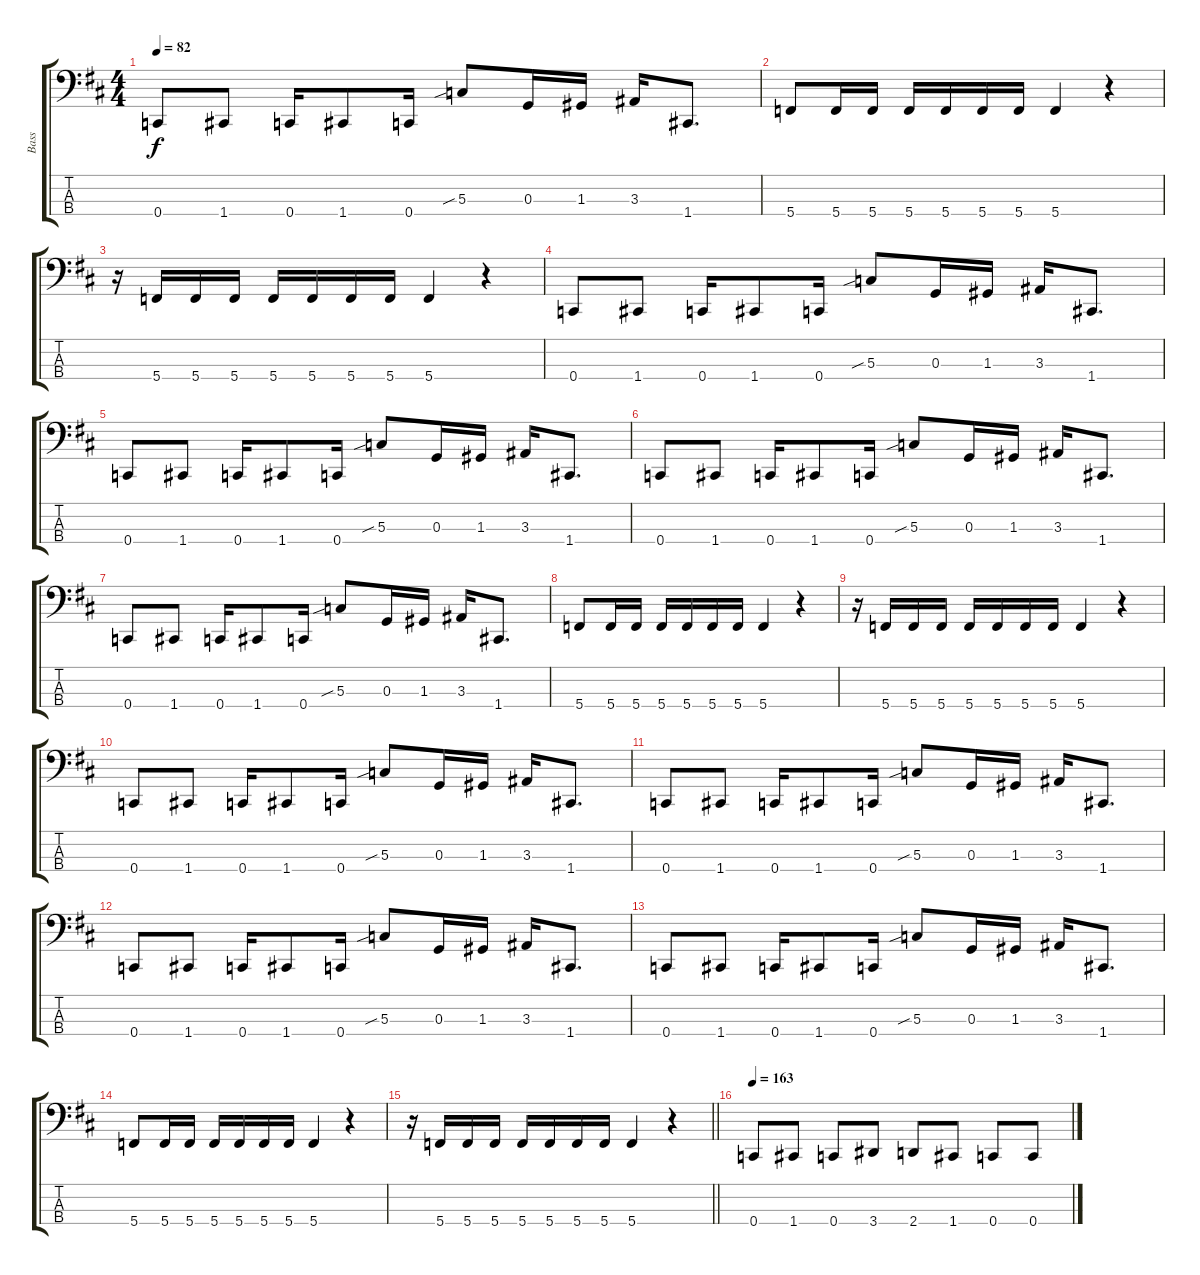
\track ("Bass" "Bass") {instrument electricbasspick}
\staff {score tabs}
\tuning (F2 C2 G1 C1) {hide}
\ts (4 4)
\tempo 82
\clef f4
\ks d
0.4.8{dy f} 1.4.8 0.4.16 1.4.8 0.4.16 5.3{sib}.8 0.3.16 1.3.16 3.3.16 1.4.8{d} |
5.4.8 5.4.16 5.4.16 5.4.16 5.4.16 5.4.16 5.4.16 5.4.4 r.4 |
r.16 5.4.16 5.4.16 5.4.16 5.4.16 5.4.16 5.4.16 5.4.16 5.4.4 r.4 |
0.4.8 1.4.8 0.4.16 1.4.8 0.4.16 5.3{sib}.8 0.3.16 1.3.16 3.3.16 1.4.8{d} |
0.4.8 1.4.8 0.4.16 1.4.8 0.4.16 5.3{sib}.8 0.3.16 1.3.16 3.3.16 1.4.8{d} |
0.4.8 1.4.8 0.4.16 1.4.8 0.4.16 5.3{sib}.8 0.3.16 1.3.16 3.3.16 1.4.8{d} |
0.4.8 1.4.8 0.4.16 1.4.8 0.4.16 5.3{sib}.8 0.3.16 1.3.16 3.3.16 1.4.8{d} |
5.4.8 5.4.16 5.4.16 5.4.16 5.4.16 5.4.16 5.4.16 5.4.4 r.4 |
r.16 5.4.16 5.4.16 5.4.16 5.4.16 5.4.16 5.4.16 5.4.16 5.4.4 r.4 |
0.4.8 1.4.8 0.4.16 1.4.8 0.4.16 5.3{sib}.8 0.3.16 1.3.16 3.3.16 1.4.8{d} |
0.4.8 1.4.8 0.4.16 1.4.8 0.4.16 5.3{sib}.8 0.3.16 1.3.16 3.3.16 1.4.8{d} |
0.4.8 1.4.8 0.4.16 1.4.8 0.4.16 5.3{sib}.8 0.3.16 1.3.16 3.3.16 1.4.8{d} |
0.4.8 1.4.8 0.4.16 1.4.8 0.4.16 5.3{sib}.8 0.3.16 1.3.16 3.3.16 1.4.8{d} |
5.4.8 5.4.16 5.4.16 5.4.16 5.4.16 5.4.16 5.4.16 5.4.4 r.4 |
\barLineRight lightlight
r.16 5.4.16 5.4.16 5.4.16 5.4.16 5.4.16 5.4.16 5.4.16 5.4.4 r.4 |
\section ("" " ")
\tempo 163
0.4.8 1.4.8 0.4.8 3.4.8 2.4.8 1.4.8 0.4.8 0.4.8
